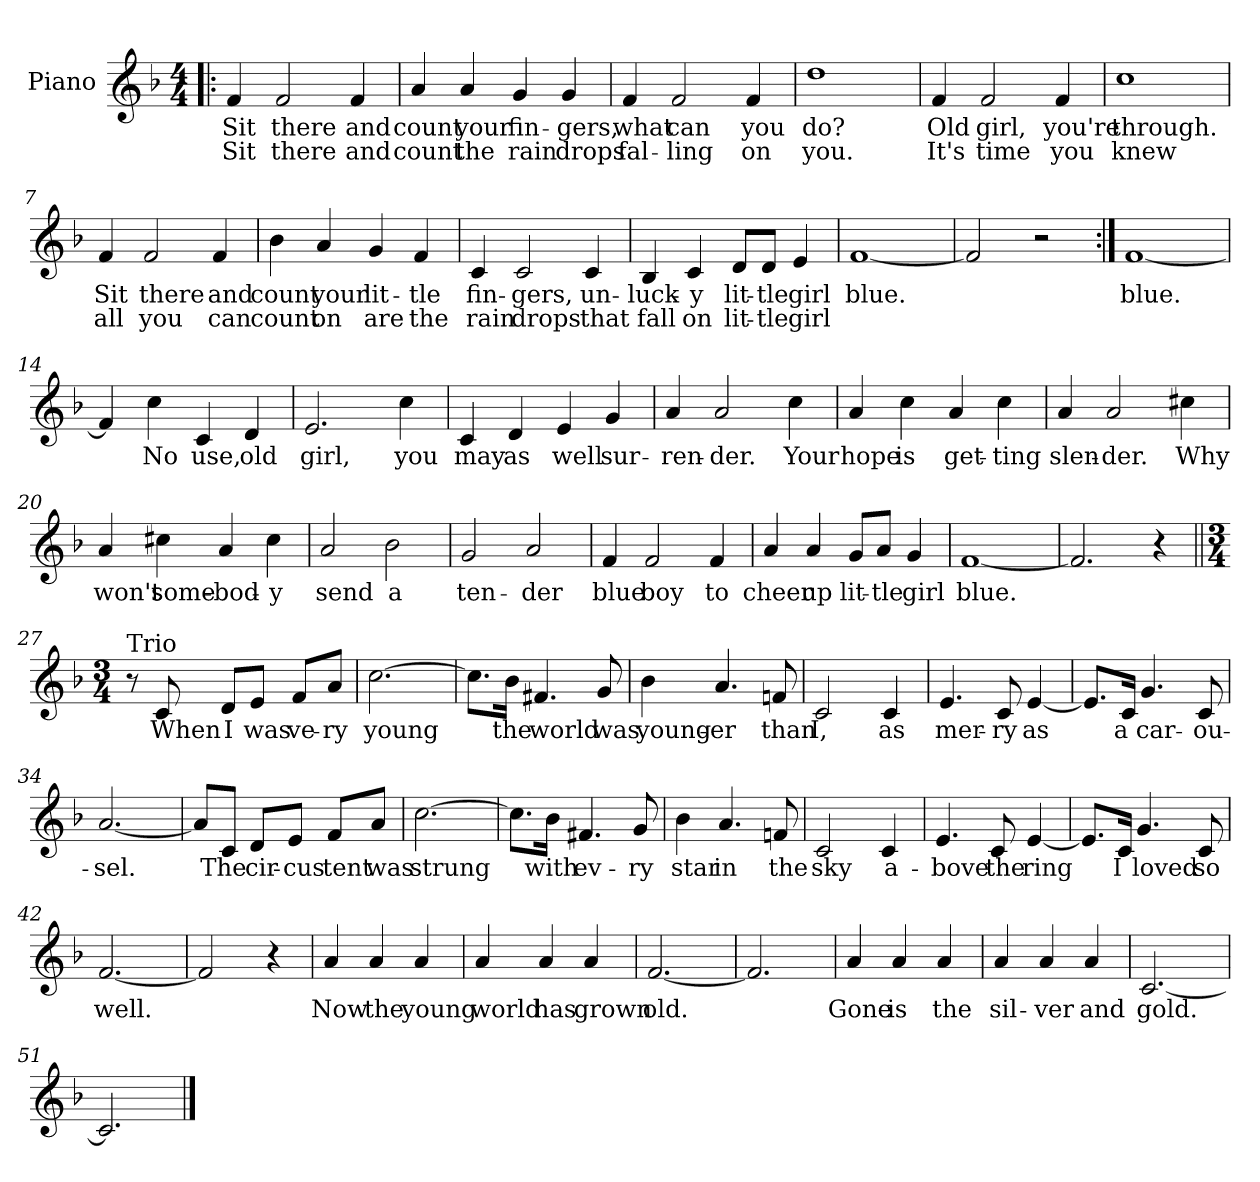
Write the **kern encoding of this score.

**kern	**text	**text
*part1	*part1	*part1
*staff1	*staff1	*staff1
*I"Piano	*	*
*I'Pno	*	*
*clefG2	*	*
*k[b-]	*	*
*F:	*	*
*M4/4	*	*
=1!|:	=1!|:	=1!|:
4f/	Sit	Sit
2f/	there	there
4f/	and	and
=2	=2	=2
4a/	count	count
4a/	your	the
4g/	fin-	rain
4g/	-gers,	drops
=3	=3	=3
4f/	what	fal-
2f/	can	-ling
4f/	you	on
=4	=4	=4
1dd	do?	you.
!!LO:LB:g=z
=5	=5	=5
4f/	Old	It's
2f/	girl,	time
4f/	you're	you
=6	=6	=6
1cc	through.	knew
=7	=7	=7
4f/	Sit	all
2f/	there	you
4f/	and	can
=8	=8	=8
4b-\	count	count
4a/	your	on
4g/	lit-	are
4f/	-tle	the
!!LO:LB:g=z
=9	=9	=9
4c/	fin-	rain
2c/	-gers,	drops
4c/	un-	that
=10	=10	=10
4B-/	-luck-	fall
4c/	-y	on
8d/L	lit-	lit-
8d/J	-tle	-tle
4e/	girl	girl
=11	=11	=11
[1f	blue.	.
=12	=12	=12
2f/]	.	.
2r	.	.
=13:|!	=13:|!	=13:|!
[1f	blue.	.
!!LO:LB:g=z
=14	=14	=14
4f/]	.	.
4cc\	No	.
4c/	use,	.
4d/	old	.
=15	=15	=15
2.e/	girl,	.
4cc\	you	.
=16	=16	=16
4c/	may	.
4d/	as	.
4e/	well	.
4g/	sur-	.
=17	=17	=17
4a/	-ren-	.
2a/	-der.	.
4cc\	Your	.
!!LO:LB:g=z
=18	=18	=18
4a/	hope	.
4cc\	is	.
4a/	get-	.
4cc\	-ting	.
=19	=19	=19
4a/	slen-	.
2a/	-der.	.
4cc#X\	Why	.
=20	=20	=20
4a/	won't	.
4cc#X\	some-	.
4a/	-bod-	.
4cc#\	-y	.
=21	=21	=21
2a/	send	.
2b-\	a	.
!!LO:LB:g=z
=22	=22	=22
2g/	ten-	.
2a/	-der	.
=23	=23	=23
4f/	blue	.
2f/	boy	.
4f/	to	.
=24	=24	=24
4a/	cheer	.
4a/	up	.
8g/L	lit-	.
8a/J	-tle	.
4g/	girl	.
=25	=25	=25
[1f	blue.	.
=26	=26	=26
2.f/]	.	.
4r	.	.
!!LO:LB:g=z
=27||	=27||	=27||
*M3/4	*	*
!LO:TX:a:t=Trio	!	!
8r	.	.
8c/	When	.
8d/L	I	.
8e/J	was	.
8f/L	ve-	.
8a/J	-ry	.
=28	=28	=28
[2.cc\	young	.
=29	=29	=29
8.cc\L]	.	.
16b-\Jk	the	.
4.f#X/	world	.
8g/	was	.
!!LO:PB:g=z
=30	=30	=30
4b-\	young-	.
4.a/	-er	.
8fn/	than	.
=31	=31	=31
2c/	I,	.
4c/	as	.
=32	=32	=32
4.e/	mer-	.
8c/	-ry	.
[4e/	as	.
=33	=33	=33
8.e/L]	.	.
16c/Jk	a	.
4.g/	car-	.
8c/	-ou-	.
=34	=34	=34
[2.a/	-sel.	.
!!LO:LB:g=z
=35	=35	=35
8a/L]	.	.
8c/J	The	.
8d/L	cir-	.
8e/J	-cus	.
8f/L	tent	.
8a/J	was	.
=36	=36	=36
[2.cc\	strung	.
=37	=37	=37
8.cc\L]	.	.
16b-\Jk	with	.
4.f#X/	ev-	.
8g/	-ry	.
=38	=38	=38
4b-\	star	.
4.a/	in	.
8fn/	the	.
!!LO:LB:g=z
=39	=39	=39
2c/	sky	.
4c/	a-	.
=40	=40	=40
4.e/	-bove	.
8c/	the	.
[4e/	ring	.
=41	=41	=41
8.e/L]	.	.
16c/Jk	I	.
4.g/	loved	.
8c/	so	.
=42	=42	=42
[2.f/	well.	.
=43	=43	=43
2f/]	.	.
4r	.	.
!!LO:LB:g=z
=44	=44	=44
4a/	Now	.
4a/	the	.
4a/	young	.
=45	=45	=45
4a/	world	.
4a/	has	.
4a/	grown	.
=46	=46	=46
[2.f/	old.	.
=47	=47	=47
2.f/]	.	.
=48	=48	=48
4a/	Gone	.
4a/	is	.
4a/	the	.
!!LO:LB:g=z
=49	=49	=49
4a/	sil-	.
4a/	-ver	.
4a/	and	.
=50	=50	=50
[2.c/	gold.	.
=51	=51	=51
2.c/]	.	.
==	==	==
*-	*-	*-
